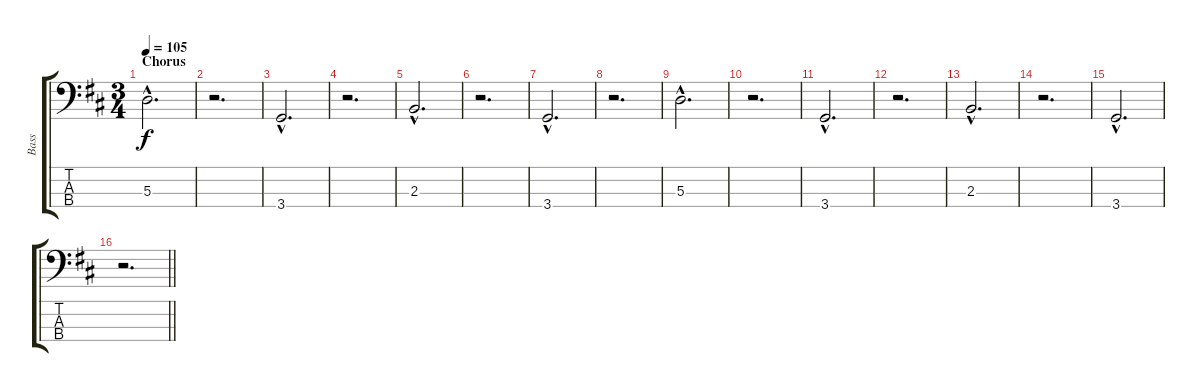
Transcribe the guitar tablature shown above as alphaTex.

\track ("Bass" "Bass") {instrument electricbassfinger}
\staff {score tabs}
\tuning (G2 D2 A1 E1) {hide}
\ts (3 4)
\section ("" "Chorus")
\tempo 105
\clef f4
\ks d
5.3{hac}.2{d dy f} |
r.2{d} |
3.4{hac}.2{d} |
r.2{d} |
2.3{hac}.2{d} |
r.2{d} |
3.4{hac}.2{d} |
r.2{d} |
5.3{hac}.2{d} |
r.2{d} |
3.4{hac}.2{d} |
r.2{d} |
2.3{hac}.2{d} |
r.2{d} |
3.4{hac}.2{d} |
\barLineRight lightlight
r.2{d}
